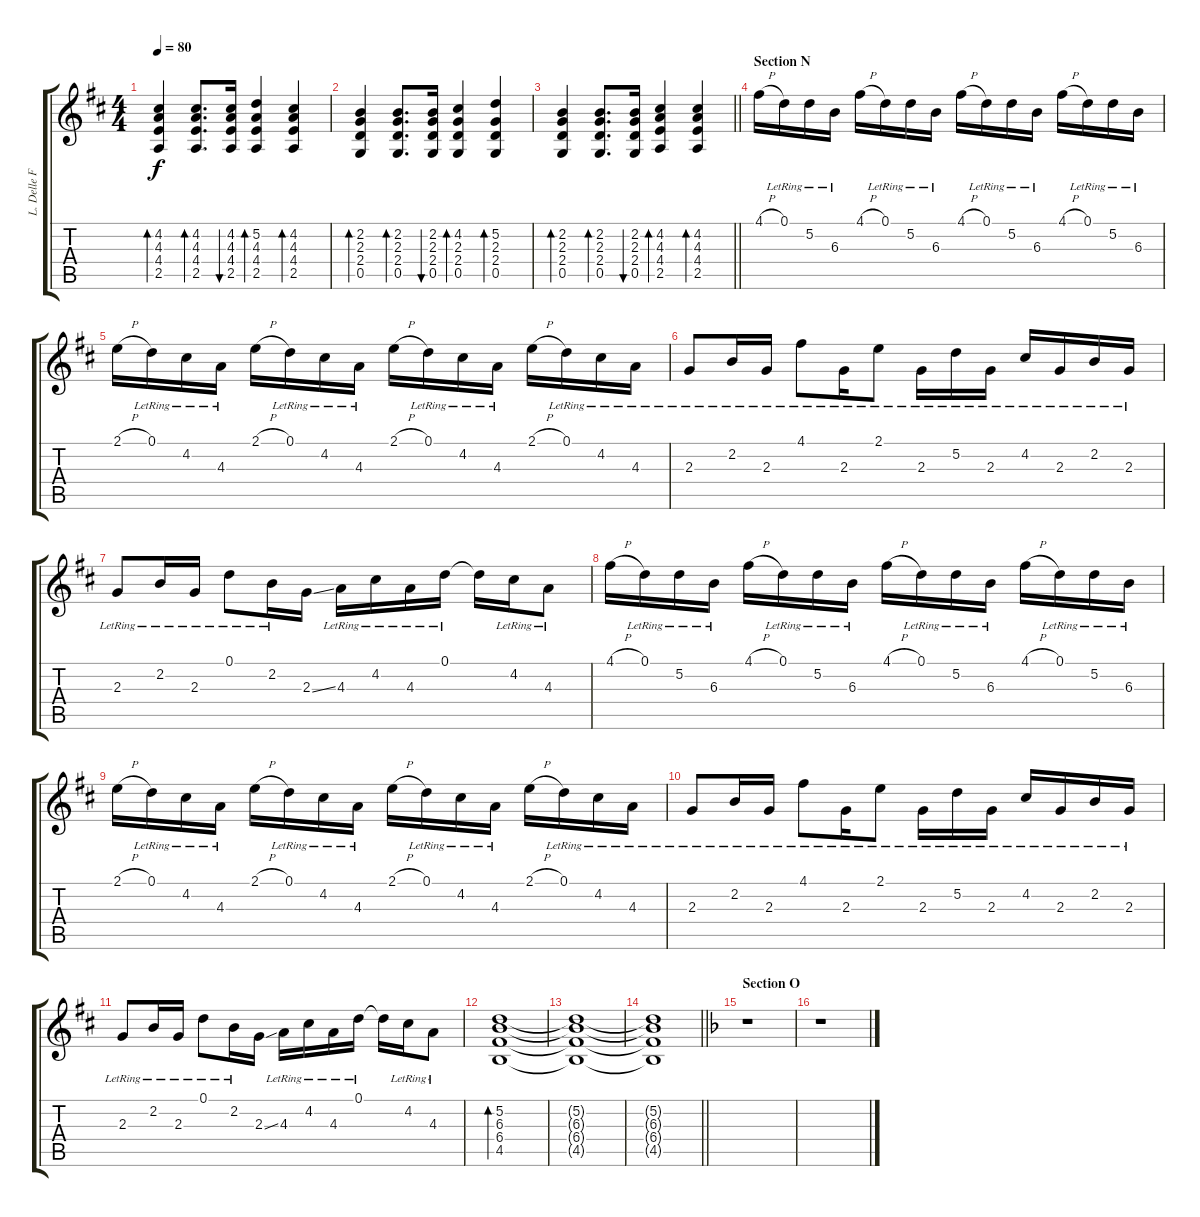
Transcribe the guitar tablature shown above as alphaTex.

\track ("L. Delle Fave (Clean Guitar L)" "L. Delle F") {instrument electricguitarclean}
\staff {score tabs}
\tuning (D4 A3 F3 C3 G2 D2) {hide}
\ts (4 4)
\tempo 80
\clef g2
\ks bminor
(4.2 4.3 4.4 2.5).4{bd 60 dy f} (4.2 4.3 4.4 2.5).8{d bd 60} (4.2 4.3 4.4 2.5).16{bu 60} (5.2 4.3 4.4 2.5).4{bd 60} (4.2 4.3 4.4 2.5).4{bd 60} |
(2.2 2.3 2.4 0.5).4{bd 60} (2.2 2.3 2.4 0.5).8{d bd 60} (2.2 2.3 2.4 0.5).16{bu 60} (4.2 2.3 2.4 0.5).4{bd 60} (5.2 2.3 2.4 0.5).4{bd 60} |
\barLineRight lightlight
(2.2 2.3 2.4 0.5).4{bd 60} (2.2 2.3 2.4 0.5).8{d bd 60} (2.2 2.3 2.4 0.5).16{bu 60} (4.2 4.3 4.4 2.5).4{bd 60} (4.2 4.3 4.4 2.5).4{bd 60} |
\section ("" "Section N")
4.1{h}.16 0.1{lr}.16 5.2{lr}.16 6.3{lr}.16 4.1{h}.16 0.1{lr}.16 5.2{lr}.16 6.3{lr}.16 4.1{h}.16 0.1{lr}.16 5.2{lr}.16 6.3{lr}.16 4.1{h}.16 0.1{lr}.16 5.2{lr}.16 6.3{lr}.16 |
2.1{h}.16 0.1{lr}.16 4.2{lr}.16 4.3{lr}.16 2.1{h}.16 0.1{lr}.16 4.2{lr}.16 4.3{lr}.16 2.1{h}.16 0.1{lr}.16 4.2{lr}.16 4.3{lr}.16 2.1{h}.16 0.1{lr}.16 4.2{lr}.16 4.3{lr}.16 |
2.3{lr}.8 2.2{lr}.16 2.3{lr}.16 4.1{lr}.8 2.3{lr}.16 2.1{lr}.8 2.3{lr}.16 5.2{lr}.16 2.3{lr}.16 4.2{lr}.16 2.3{lr}.16 2.2{lr}.16 2.3{lr}.16 |
2.3{lr}.8 2.2{lr}.16 2.3{lr}.16 0.1{lr}.8 2.2{lr}.16 2.3{ss}.16 4.3{lr}.16 4.2{lr}.16 4.3{lr}.16 0.1{lr}.16 0.1{t}.16 4.2{lr}.16 4.3{lr}.8 |
4.1{h}.16 0.1{lr}.16 5.2{lr}.16 6.3{lr}.16 4.1{h}.16 0.1{lr}.16 5.2{lr}.16 6.3{lr}.16 4.1{h}.16 0.1{lr}.16 5.2{lr}.16 6.3{lr}.16 4.1{h}.16 0.1{lr}.16 5.2{lr}.16 6.3{lr}.16 |
2.1{h}.16 0.1{lr}.16 4.2{lr}.16 4.3{lr}.16 2.1{h}.16 0.1{lr}.16 4.2{lr}.16 4.3{lr}.16 2.1{h}.16 0.1{lr}.16 4.2{lr}.16 4.3{lr}.16 2.1{h}.16 0.1{lr}.16 4.2{lr}.16 4.3{lr}.16 |
2.3{lr}.8 2.2{lr}.16 2.3{lr}.16 4.1{lr}.8 2.3{lr}.16 2.1{lr}.8 2.3{lr}.16 5.2{lr}.16 2.3{lr}.16 4.2{lr}.16 2.3{lr}.16 2.2{lr}.16 2.3{lr}.16 |
2.3{lr}.8 2.2{lr}.16 2.3{lr}.16 0.1{lr}.8 2.2{lr}.16 2.3{ss}.16 4.3{lr}.16 4.2{lr}.16 4.3{lr}.16 0.1{lr}.16 0.1{t}.16 4.2{lr}.16 4.3{lr}.8 |
(5.2 6.3 6.4 4.5).1{bd 240} |
(5.2{t} 6.3{t} 6.4{t} 4.5{t}).1 |
\barLineRight lightlight
(5.2{t} 6.3{t} 6.4{t} 4.5{t}).1 |
\section ("" "Section O")
\ks dminor
r.1 |
r.1
